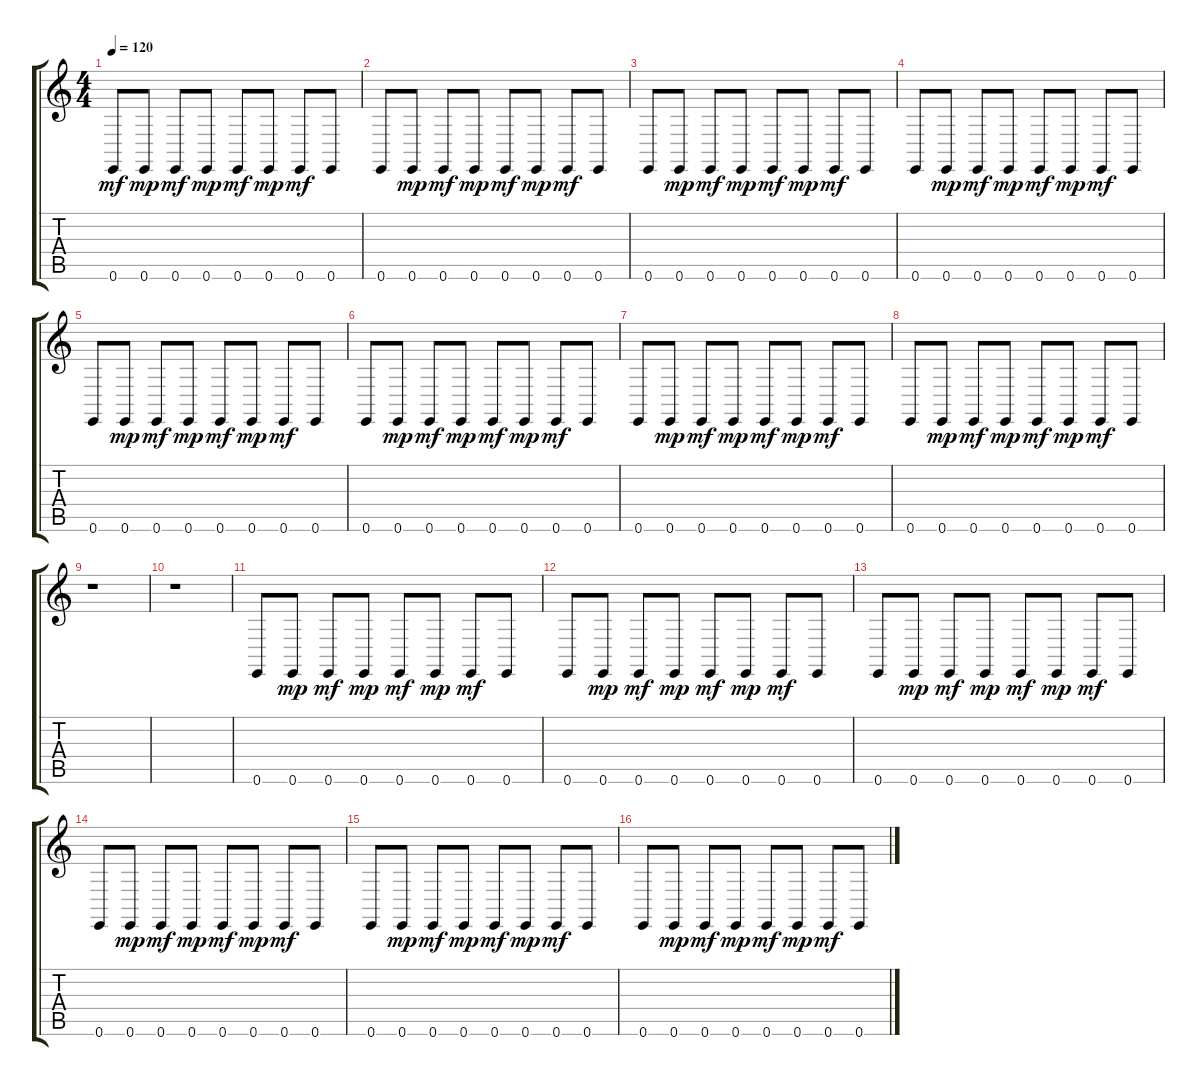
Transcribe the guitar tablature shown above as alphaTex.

\track "" {instrument melodictom}
\staff {score tabs}
\tuning (E4 B3 G3 D3 A2 E2) {hide}
\ts (4 4)
\tempo 120
\clef g2
\ks c
0.6.8{dy mf} 0.6.8{dy mp} 0.6.8{dy mf} 0.6.8{dy mp} 0.6.8{dy mf} 0.6.8{dy mp} 0.6.8{dy mf} 0.6.8 |
0.6.8 0.6.8{dy mp} 0.6.8{dy mf} 0.6.8{dy mp} 0.6.8{dy mf} 0.6.8{dy mp} 0.6.8{dy mf} 0.6.8 |
0.6.8 0.6.8{dy mp} 0.6.8{dy mf} 0.6.8{dy mp} 0.6.8{dy mf} 0.6.8{dy mp} 0.6.8{dy mf} 0.6.8 |
0.6.8 0.6.8{dy mp} 0.6.8{dy mf} 0.6.8{dy mp} 0.6.8{dy mf} 0.6.8{dy mp} 0.6.8{dy mf} 0.6.8 |
0.6.8 0.6.8{dy mp} 0.6.8{dy mf} 0.6.8{dy mp} 0.6.8{dy mf} 0.6.8{dy mp} 0.6.8{dy mf} 0.6.8 |
0.6.8 0.6.8{dy mp} 0.6.8{dy mf} 0.6.8{dy mp} 0.6.8{dy mf} 0.6.8{dy mp} 0.6.8{dy mf} 0.6.8 |
0.6.8 0.6.8{dy mp} 0.6.8{dy mf} 0.6.8{dy mp} 0.6.8{dy mf} 0.6.8{dy mp} 0.6.8{dy mf} 0.6.8 |
0.6.8 0.6.8{dy mp} 0.6.8{dy mf} 0.6.8{dy mp} 0.6.8{dy mf} 0.6.8{dy mp} 0.6.8{dy mf} 0.6.8 |
r.1 |
r.1 |
0.6.8 0.6.8{dy mp} 0.6.8{dy mf} 0.6.8{dy mp} 0.6.8{dy mf} 0.6.8{dy mp} 0.6.8{dy mf} 0.6.8 |
0.6.8 0.6.8{dy mp} 0.6.8{dy mf} 0.6.8{dy mp} 0.6.8{dy mf} 0.6.8{dy mp} 0.6.8{dy mf} 0.6.8 |
0.6.8 0.6.8{dy mp} 0.6.8{dy mf} 0.6.8{dy mp} 0.6.8{dy mf} 0.6.8{dy mp} 0.6.8{dy mf} 0.6.8 |
0.6.8 0.6.8{dy mp} 0.6.8{dy mf} 0.6.8{dy mp} 0.6.8{dy mf} 0.6.8{dy mp} 0.6.8{dy mf} 0.6.8 |
0.6.8 0.6.8{dy mp} 0.6.8{dy mf} 0.6.8{dy mp} 0.6.8{dy mf} 0.6.8{dy mp} 0.6.8{dy mf} 0.6.8 |
0.6.8 0.6.8{dy mp} 0.6.8{dy mf} 0.6.8{dy mp} 0.6.8{dy mf} 0.6.8{dy mp} 0.6.8{dy mf} 0.6.8
